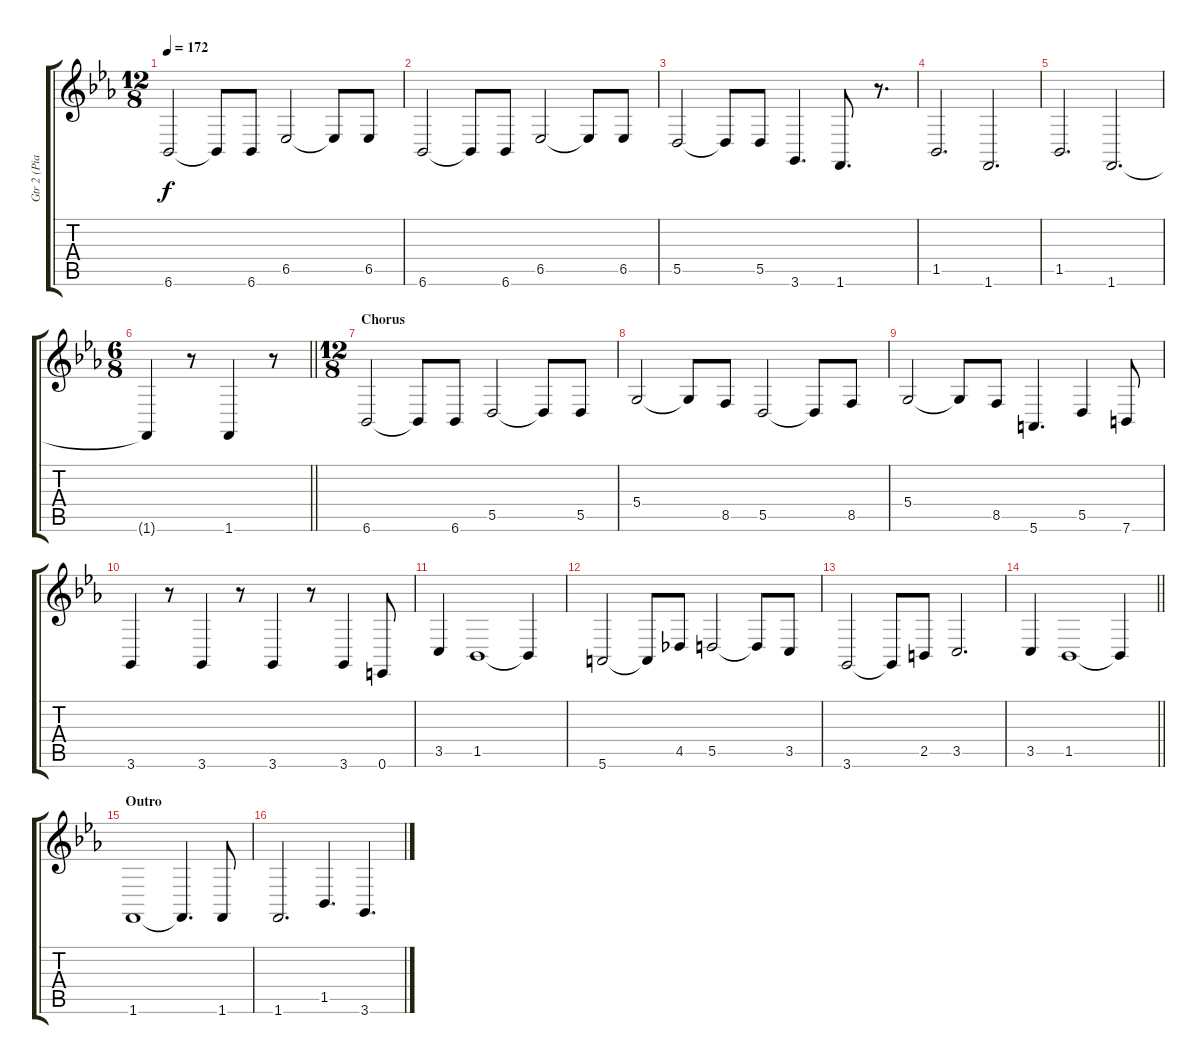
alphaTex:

\track ("Gtr 2 (Piano left hand etc)" "Gtr 2 (Pia") {instrument brightacousticpiano}
\staff {score tabs}
\tuning (E4 B3 G3 D3 A2 E2) {hide}
\ts (12 8)
\tempo 172
\clef g2
\ks cminor
6.6.2{dy f} 6.6{t}.8 6.6.8 6.5.2 6.5{t}.8 6.5.8 |
6.6.2 6.6{t}.8 6.6.8 6.5.2 6.5{t}.8 6.5.8 |
5.5.2 5.5{t}.8 5.5.8 3.6.4{d} 1.6.8{d} r.8{d} |
1.5.2{d} 1.6.2{d} |
1.5.2{d} 1.6.2{d} |
\ts (6 8)
\barLineRight lightlight
1.6{t}.4 r.8 1.6.4 r.8 |
\ts (12 8)
\section ("" "Chorus")
6.6.2 6.6{t}.8 6.6.8 5.5.2 5.5{t}.8 5.5.8 |
5.4.2 5.4{t}.8 8.5.8 5.5.2 5.5{t}.8 8.5.8 |
5.4.2 5.4{t}.8 8.5.8 5.6.4{d} 5.5.4 7.6.8 |
3.6.4 r.8 3.6.4 r.8 3.6.4 r.8 3.6.4 0.6.8 |
3.5.4 1.5.1 1.5{t}.4 |
5.6.2 5.6{t}.8 4.5.8 5.5.2 5.5{t}.8 3.5.8 |
3.6.2 3.6{t}.8 2.5.8 3.5.2{d} |
\barLineRight lightlight
3.5.4 1.5.1 1.5{t}.4 |
\section ("" "Outro")
1.6.1 1.6{t}.4{d} 1.6.8 |
1.6.2{d} 1.5.4{d} 3.6.4{d}
